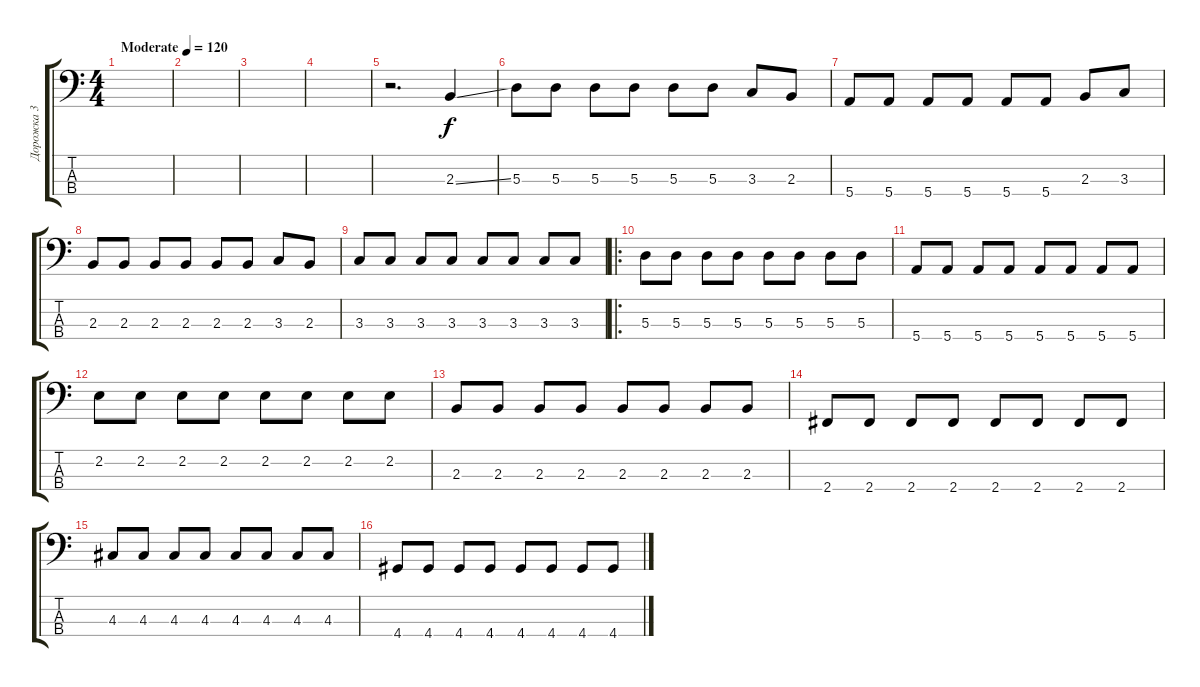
\track ("Дорожка 3" "Дорожка 3") {solo instrument electricbassfinger}
\staff {score tabs}
\tuning (G2 D2 A1 E1) {hide}
\ts (4 4)
\tempo (120 "Moderate")
\clef f4
\ks c
|
|
|
|
r.2{d} 2.3{ss}.4 |
5.3.8 5.3.8 5.3.8 5.3.8 5.3.8 5.3.8 3.3.8 2.3.8 |
5.4.8 5.4.8 5.4.8 5.4.8 5.4.8 5.4.8 2.3.8 3.3.8 |
2.3.8 2.3.8 2.3.8 2.3.8 2.3.8 2.3.8 3.3.8 2.3.8 |
3.3.8 3.3.8 3.3.8 3.3.8 3.3.8 3.3.8 3.3.8 3.3.8 |
\ro
5.3.8 5.3.8 5.3.8 5.3.8 5.3.8 5.3.8 5.3.8 5.3.8 |
5.4.8 5.4.8 5.4.8 5.4.8 5.4.8 5.4.8 5.4.8 5.4.8 |
2.2.8 2.2.8 2.2.8 2.2.8 2.2.8 2.2.8 2.2.8 2.2.8 |
2.3.8 2.3.8 2.3.8 2.3.8 2.3.8 2.3.8 2.3.8 2.3.8 |
2.4.8 2.4.8 2.4.8 2.4.8 2.4.8 2.4.8 2.4.8 2.4.8 |
4.3.8 4.3.8 4.3.8 4.3.8 4.3.8 4.3.8 4.3.8 4.3.8 |
4.4.8 4.4.8 4.4.8 4.4.8 4.4.8 4.4.8 4.4.8 4.4.8
